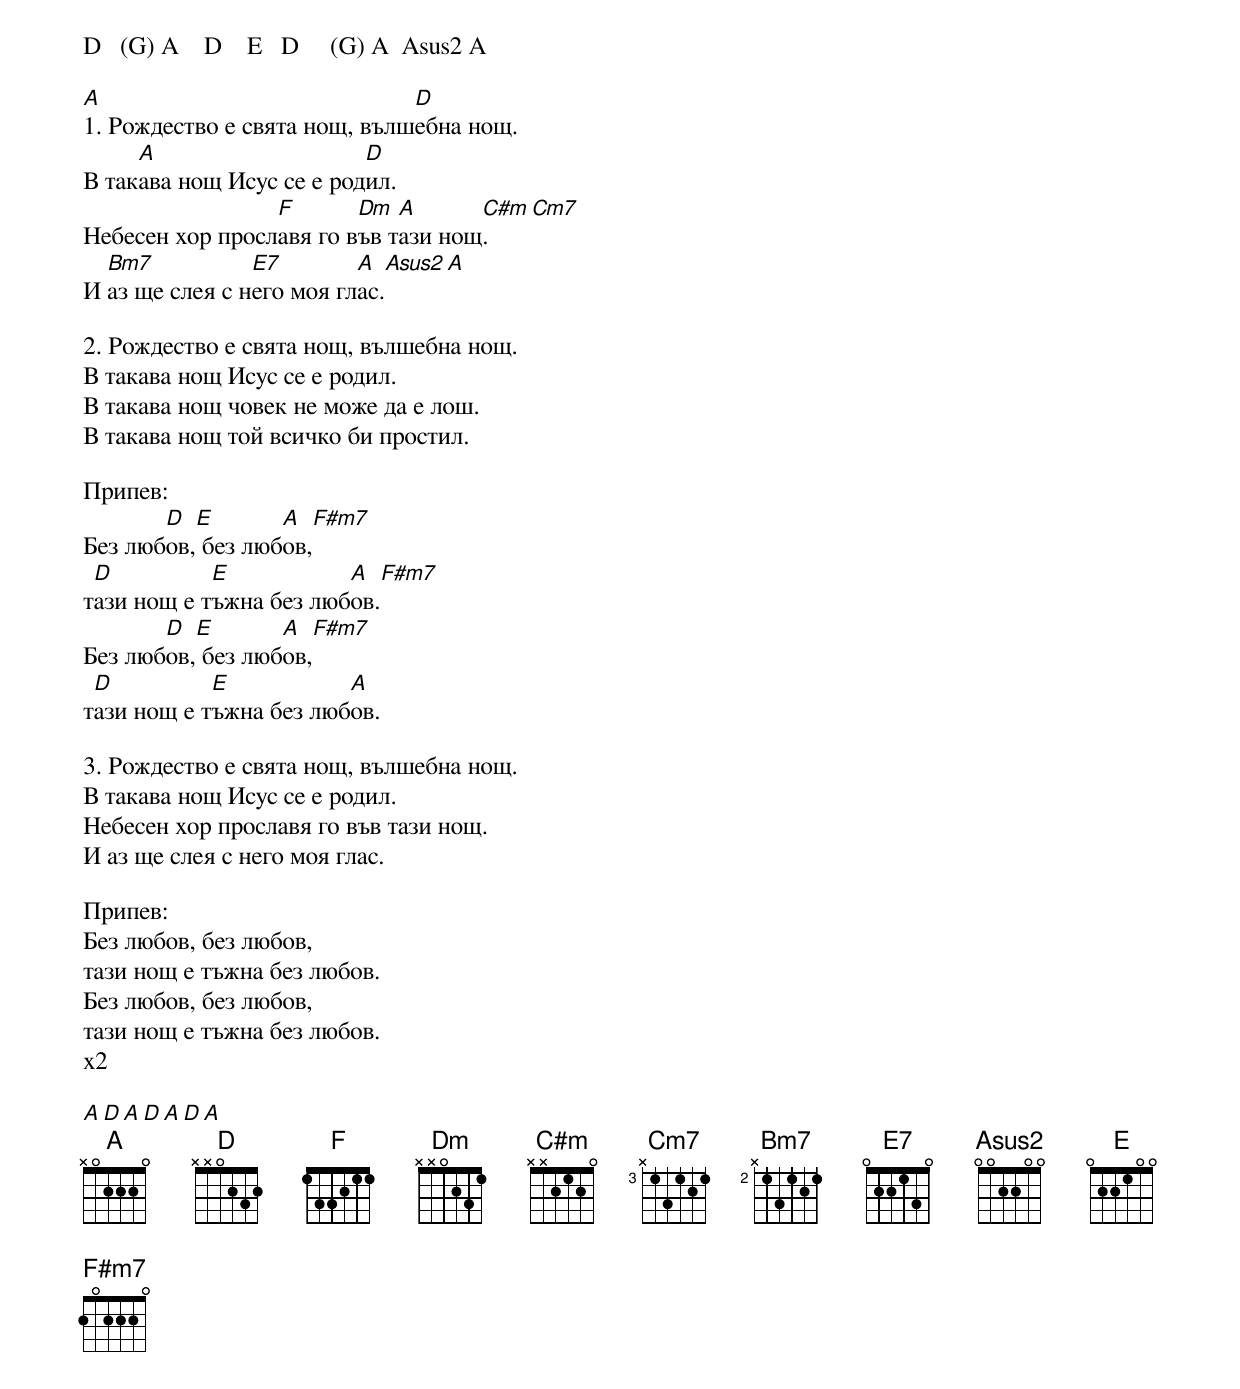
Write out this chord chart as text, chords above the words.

D   (G) A    D    E   D     (G) A  Asus2 A

A                             D
1. Рождество е свята нощ, вълшебна нощ.
     A                    D
В такава нощ Исус се е родил.
                 F       Dm  A      C#m Cm7
Небесен хор прославя го във тази нощ.
  Bm7           E7        A    Asus2 A
И аз ще слея с него моя глас.

2. Рождество е свята нощ, вълшебна нощ.
В такава нощ Исус се е родил.
В такава нощ човек не може да е лош.
В такава нощ той всичко би простил.

Припев:
       D  E       A   F#m7
Без любов, без любов,
 D          E           A   F#m7
тази нощ е тъжна без любов.
       D  E       A   F#m7
Без любов, без любов,
 D          E           A
тази нощ е тъжна без любов.

3. Рождество е свята нощ, вълшебна нощ.
В такава нощ Исус се е родил.
Небесен хор прославя го във тази нощ.
И аз ще слея с него моя глас.

Припев:
Без любов, без любов,
тази нощ е тъжна без любов.
Без любов, без любов,
тази нощ е тъжна без любов.
x2

A  D  A  D  A  D  A
